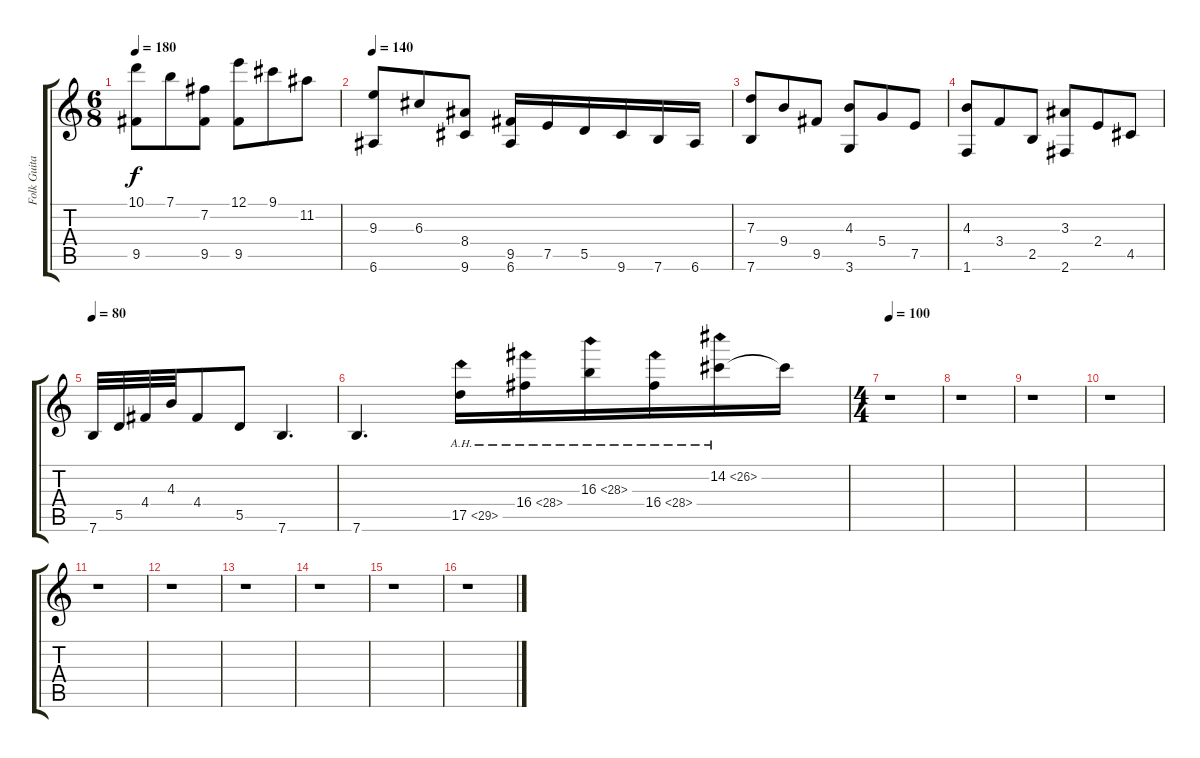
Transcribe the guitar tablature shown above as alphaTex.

\track ("Folk Guitar" "Folk Guita") {instrument electricguitarjazz}
\staff {score tabs}
\tuning (E4 B3 G3 D3 A2 E2) {hide}
\ts (6 8)
\tempo 180
\clef g2
\ks c
(10.1 9.5).8{dy f} 7.1.8 (7.2 9.5).8 (12.1 9.5).8 9.1.8 11.2.8 |
\tempo 140
(9.3 6.6).8 6.3.8 (8.4 9.6).8 (9.5 6.6).16 7.5.16 5.5.16 9.6.16 7.6.16 6.6.16 |
(7.3 7.6).8 9.4.8 9.5.8 (4.3 3.6).8 5.4.8 7.5.8 |
(4.3 1.6).8 3.4.8 2.5.8 (3.3 2.6).8 2.4.8 4.5.8 |
\tempo 80
7.6.32 5.5.32 4.4.32 4.3.32 4.4.8 5.5.8 7.6.4{d} |
7.6.4{d} 17.5{ah 12}.16 16.4{ah 12}.16 16.3{ah 12}.16 16.4{ah 12}.16 14.2{ah 12}.16 14.2{t}.16 |
\ts (4 4)
\tempo 100
r.1 |
r.1 |
r.1 |
r.1 |
r.1 |
r.1 |
r.1 |
r.1 |
r.1 |
r.1
